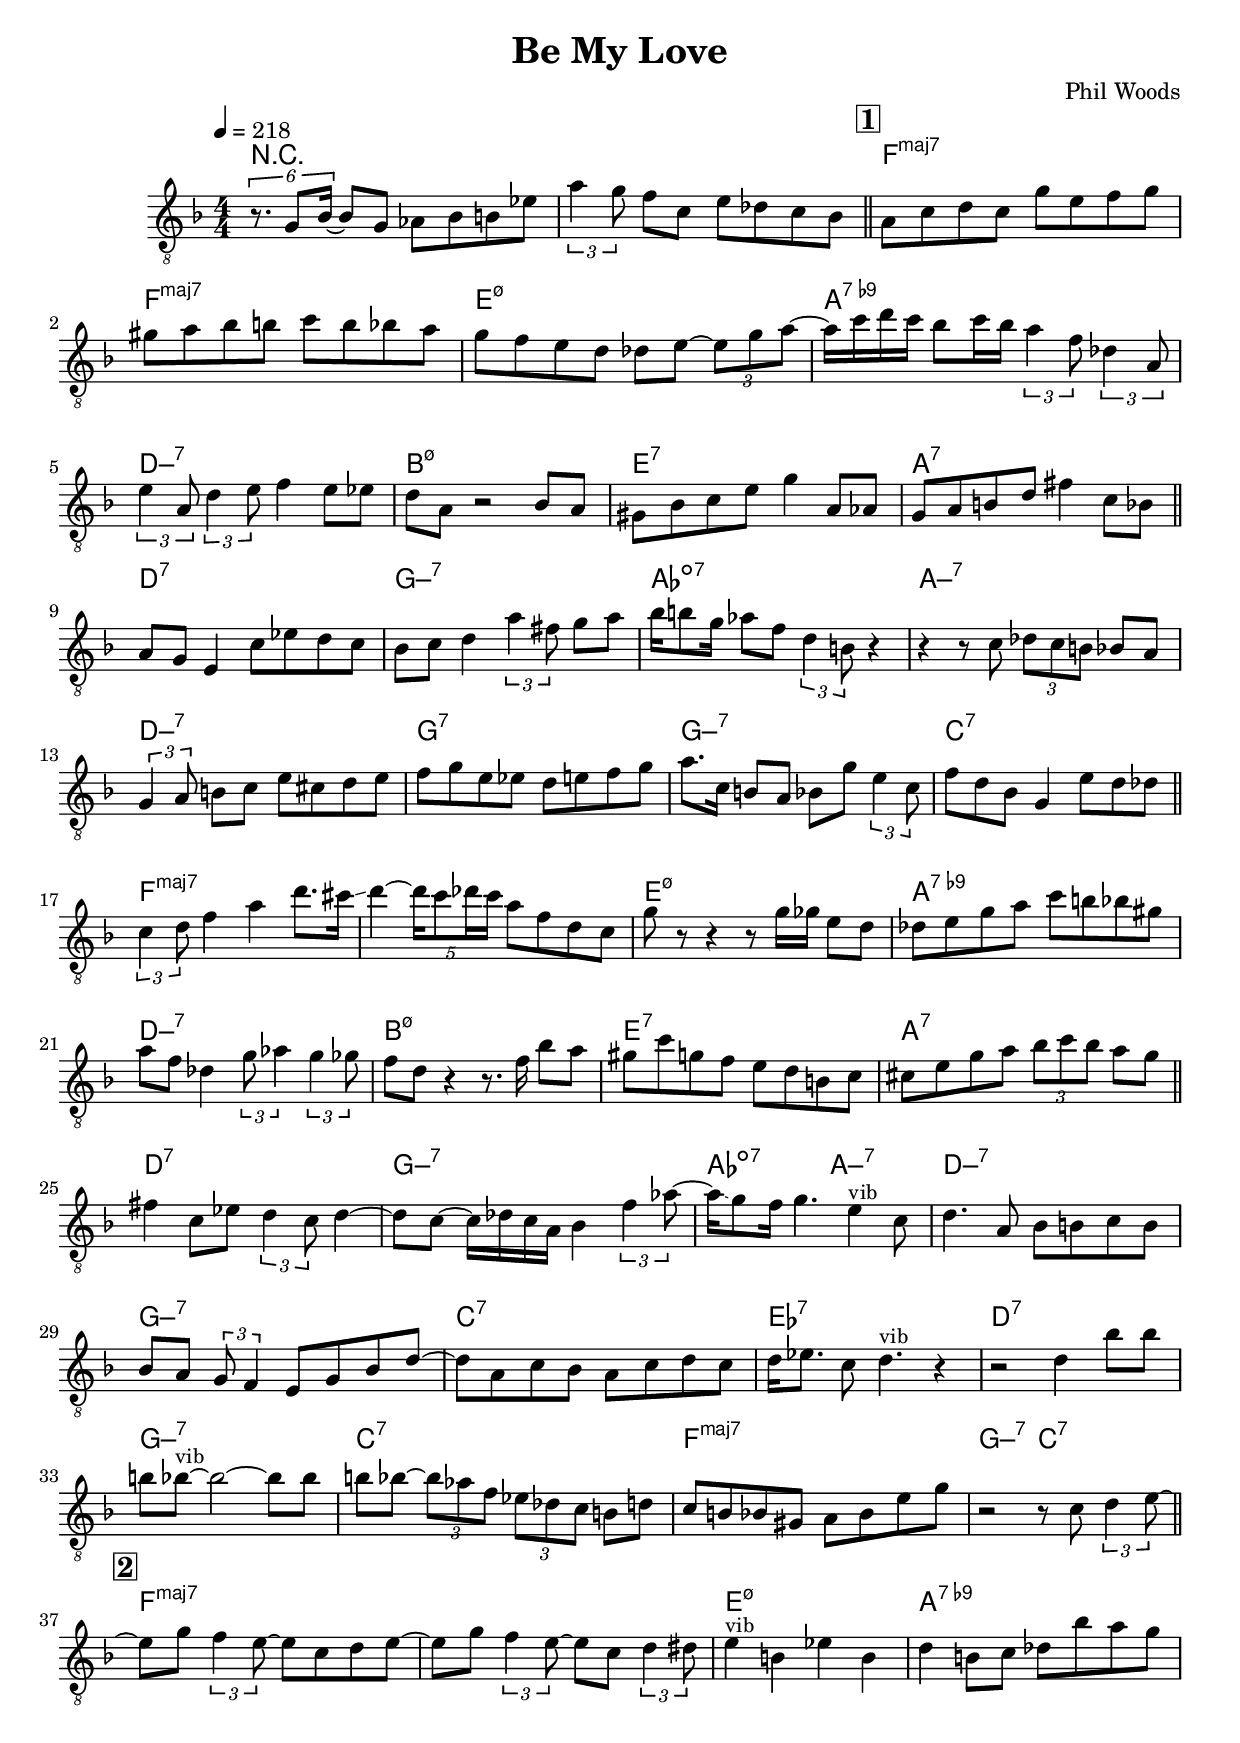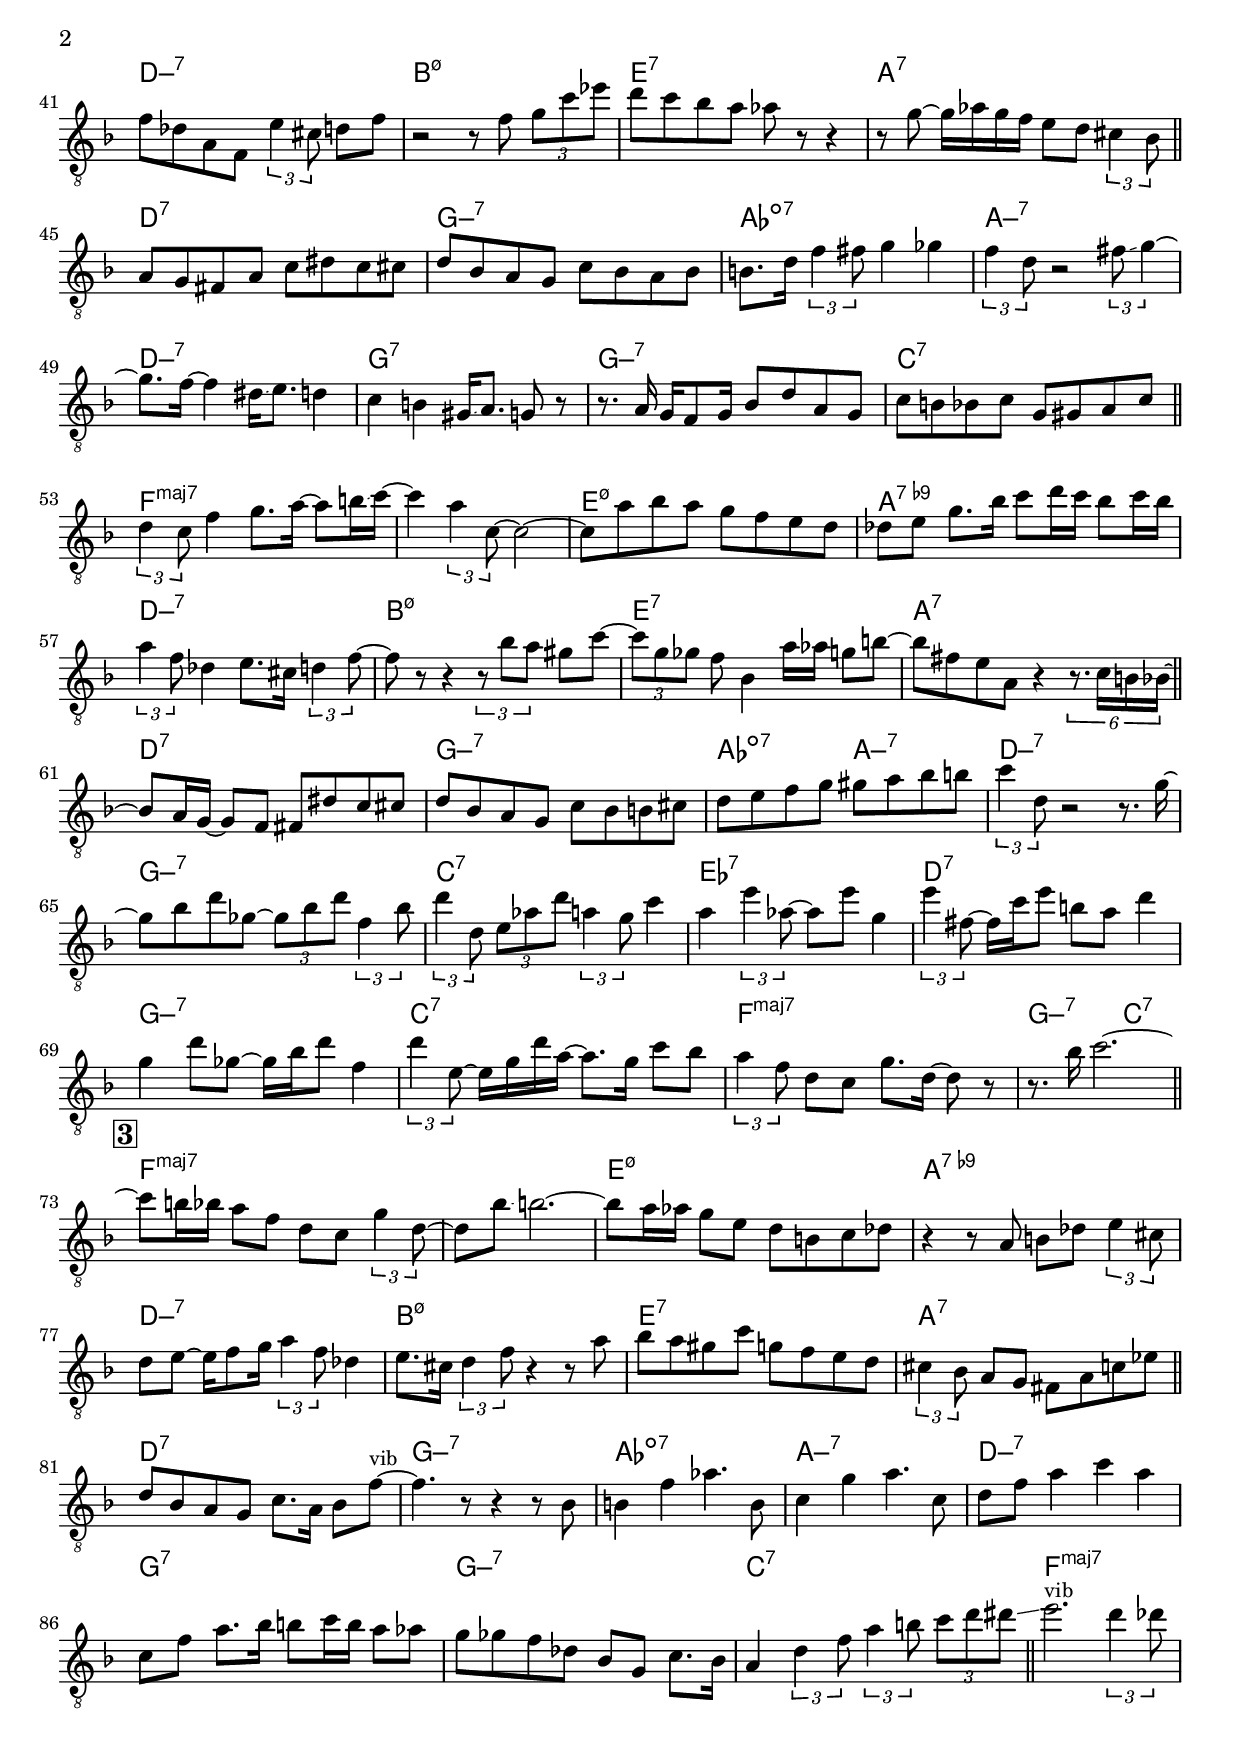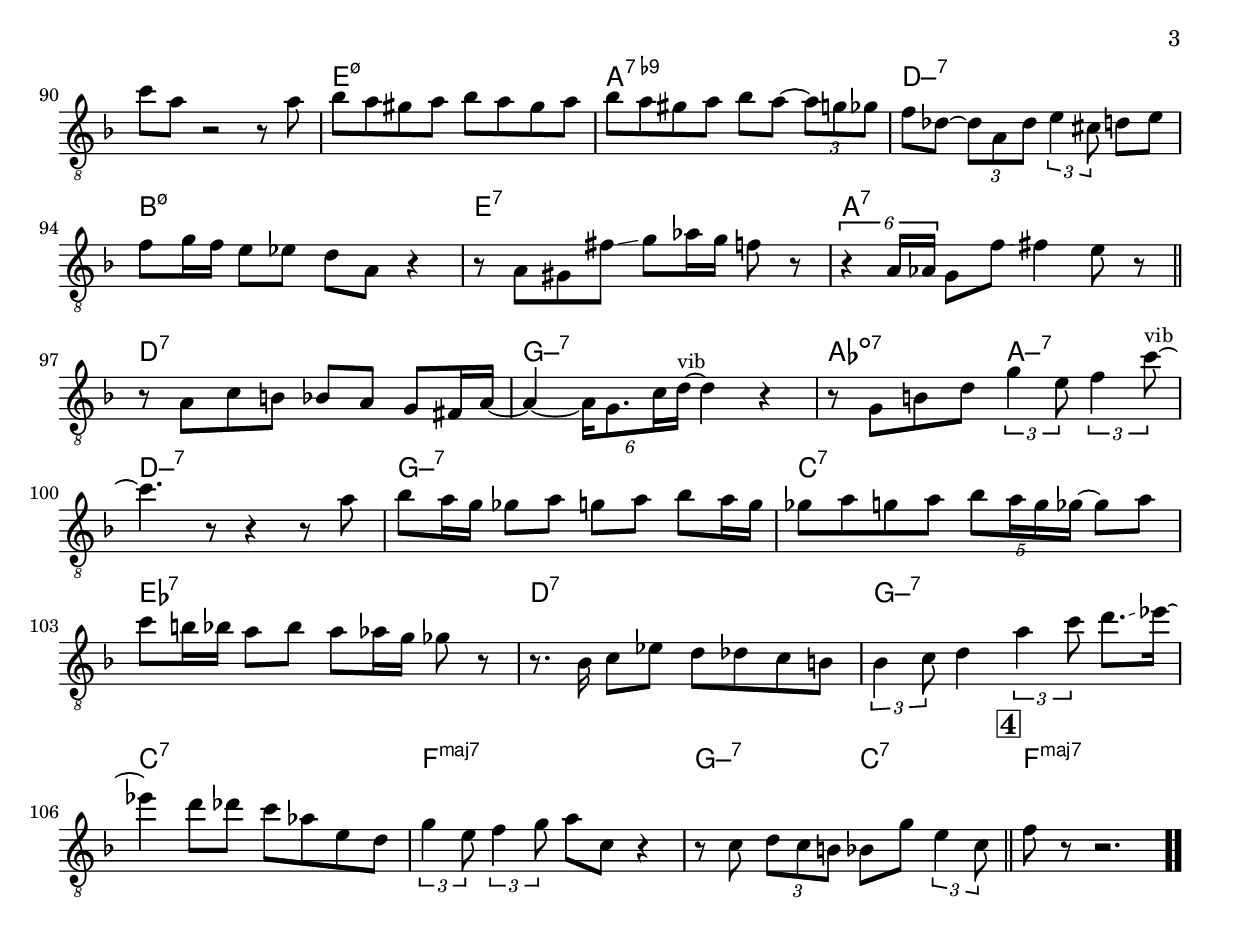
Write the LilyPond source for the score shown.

\version "2.13.2"

#(ly:set-option 'point-and-click #f)

\header {
  title = "Be My Love"
  composer = "Phil Woods"
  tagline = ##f
}
global =
{
    \override Staff.TimeSignature #'style = #'()
    \time 4/4
    \clef "treble_8"
    \key f \major
    \override Rest #'direction = #'0
    \override MultiMeasureRest #'staff-position = #0
}
\score
{
<<
    \transpose c' c'

    \new ChordNames { \chords {
      \set majorSevenSymbol = \markup { "maj7" }
      \set minorChordModifier = \markup { \char ##x2013 }
      | r1 | s1 
      | f1:maj | f1:maj | e1:min5-7 | a1:9- | d1:min7 | b1:min5-7 | e1:7 | a1:7 
      | d1:7 | g1:min7 | aes1:dim7 | a1:min7 | d1:min7 | g1:7 | g1:min7 | c1:7 
      | f1:maj | s1 | e1:min5-7 | a1:9- | d1:min7 | b1:min5-7 | e1:7 | a1:7 
      | d1:7 | g1:min7 | aes2:dim7 a2:min7 | d1:min7 | g1:min7 | c1:7 | es1:7 | d1:7 
      | g1:min7 | c1:7 | f1:maj | g2:min7 c2:7 | f1:maj | s1 | e1:min5-7 | a1:9- 
      | d1:min7 | b1:min5-7 | e1:7 | a1:7 | d1:7 | g1:min7 | aes1:dim7 | a1:min7 
      | d1:min7 | g1:7 | g1:min7 | c1:7 | f1:maj | s1 | e1:min5-7 | a1:9- 
      | d1:min7 | b1:min5-7 | e1:7 | a1:7 | d1:7 | g1:min7 | aes2:dim7 a2:min7 | d1:min7 
      | g1:min7 | c1:7 | es1:7 | d1:7 | g1:min7 | c1:7 | f1:maj | g2:min7 c2:7 
      | f1:maj | s1 | e1:min5-7 | a1:9- | d1:min7 | b1:min5-7 | e1:7 | a1:7 
      | d1:7 | g1:min7 | aes1:dim7 | a1:min7 | d1:min7 | g1:7 | g1:min7 | c1:7 
      | f1:maj | s1 | e1:min5-7 | a1:9- | d1:min7 | b1:min5-7 | e1:7 | a1:7 
      | d1:7 | g1:min7 | aes2:dim7 a2:min7 | d1:min7 | g1:min7 | c1:7 | es1:7 | d1:7 
      | g1:min7 | c1:7 | f1:maj | g2:min7 c2:7 | f1:maj|
      }
      }

    \new Staff
    <<
    \transpose c' c'

    {
      \global
  		%\override Score.MetronomeMark #'transparent = ##t
  		%\override Score.MetronomeMark #'stencil = ##f
  		
  		\override HorizontalBracket #'direction = #UP
  		\override HorizontalBracket #'bracket-flare = #'(0 . 0)
  		
  		\override TextSpanner #'dash-fraction = #1.0
  		\override TextSpanner #'bound-details #'left #'text = \markup{ \concat{\draw-line #'(0 . -1.0) \draw-line #'(1.0 . 0) }}
  		\override TextSpanner #'bound-details #'right #'text = \markup{ \concat{ \draw-line #'(1.0 . 0) \draw-line #'(0 . -1.0) }}
          \set Score.markFormatter = #format-mark-box-numbers


      \tempo 4 = 218
      \set Score.currentBarNumber = #-1
     
      | \tuplet 6/4 {r8. g8 bes16~} bes8 g8 aes8 bes8 b8 es'8 
      | \tuplet 3/2 {a'4 g'8} f'8 c'8 e'8 des'8 c'8 bes8 
      \bar "||" \mark \default a8 c'8 d'8 c'8 g'8 e'8 f'8 g'8 
      | gis'8 a'8 bes'8 b'8 c''8 b'8 bes'8 a'8 
      | g'8 f'8 e'8 d'8 des'8 e'8~ \tuplet 3/2 {e'8 g'8 a'8~} 
      | a'16 c''16 d''16 c''16 bes'8 c''16 bes'16 \tuplet 3/2 {a'4 f'8} \tuplet 3/2 {des'4 a8} 
      | \tuplet 3/2 {e'4 a8} \tuplet 3/2 {d'4 e'8} f'4 e'8 es'8 
      | d'8 a8 r2 bes8 a8 
      | gis8 bes8 c'8 e'8 g'4 a8 aes8 
      | g8 a8 b8 d'8 fis'4 c'8 bes8 
      \bar "||" a8 g8 e4 c'8 es'8 d'8 c'8 
      | bes8 c'8 d'4 \tuplet 3/2 {a'4 fis'8} g'8 a'8 
      | bes'16\glissando  b'8 g'16 aes'8 f'8 \tuplet 3/2 {d'4 b8} r4 
      | r4 r8 c'8 \tuplet 3/2 {des'8 c'8 b8} bes8 a8 
      | \tuplet 3/2 {g4 a8} b8 c'8 e'8 cis'8 d'8 e'8 
      | f'8 g'8 e'8 es'8 d'8 e'8 f'8 g'8 
      | a'8. c'16 b8 a8 bes8 g'8 \tuplet 3/2 {e'4 c'8} 
      | f'8 d'8 bes8 g4 e'8 d'8 des'8 
      \bar "||" \tuplet 3/2 {c'4 d'8} f'4 a'4 d''8. cis''16\glissando  
      | d''4~ \tuplet 5/4 {d''16 c''8 des''16 c''16} a'8 f'8 d'8 c'8 
      | g'8 r8 r4 r8 g'16 ges'16 e'8 d'8 
      | des'8 e'8 g'8 a'8 c''8 b'8 bes'8 gis'8 
      | a'8 f'8 des'4 \tuplet 3/2 {g'8\glissando  aes'4} \tuplet 3/2 {g'4 ges'8} 
      | f'8 d'8 r4 r8. f'16 bes'8 a'8 
      | gis'8 c''8 g'8 f'8 e'8 d'8 b8 c'8 
      | cis'8 e'8 g'8 a'8 \tuplet 3/2 {bes'8 c''8 bes'8} a'8 g'8 
      \bar "||" fis'4 c'8 es'8 \tuplet 3/2 {d'4 c'8} d'4~ 
      | d'8 c'8~ c'16 des'16 c'16 a16 bes4 \tuplet 3/2 {f'4 aes'8~} 
      | aes'16\glissando  g'8 f'16 g'4. e'4^\markup{\left-align \small vib} c'8 
      | d'4. a8 bes8 b8 c'8 b8 
      | bes8 a8 \tuplet 3/2 {g8 f4} e8 g8 bes8 d'8~ 
      | d'8 a8 c'8 bes8 a8 c'8 d'8 c'8 
      | d'16\glissando  es'8. c'8 d'4.^\markup{\left-align \small vib} r4 
      | r2 d'4 bes'8 bes'8 
      | b'8 bes'8~^\markup{\left-align \small vib} bes'2~ bes'8 bes'8 
      | b'8 bes'8~ \tuplet 3/2 {bes'8 aes'8 f'8} \tuplet 3/2 {es'8 des'8 c'8} b8 d'8 
      | c'8 b8 bes8 gis8 a8 bes8 e'8 g'8 
      | r2 r8 c'8 \tuplet 3/2 {d'4 e'8~} 
      \bar "||" \mark \default e'8 g'8 \tuplet 3/2 {f'4 e'8~} e'8 c'8 d'8 e'8~ 
      | e'8 g'8 \tuplet 3/2 {f'4 e'8~} e'8 c'8 \tuplet 3/2 {d'4 dis'8} 
      | e'4^\markup{\left-align \small vib} b4 es'4 b4 
      | d'4 b8 c'8 des'8 bes'8 a'8 g'8 
      | f'8 des'8 a8 f8 \tuplet 3/2 {e'4 cis'8} d'8 f'8 
      | r2 r8 f'8 \tuplet 3/2 {g'8 c''8 es''8} 
      | d''8 c''8 bes'8 a'8 aes'8 r8 r4 
      | r8 g'8~ g'16 aes'16 g'16 f'16 e'8 d'8 \tuplet 3/2 {cis'4 bes8} 
      \bar "||" a8 g8 fis8 a8 c'8 dis'8 c'8 cis'8 
      | d'8 bes8 a8 g8 c'8 bes8 a8 bes8 
      | b8. d'16 \tuplet 3/2 {f'4\glissando  fis'8} g'4 ges'4 
      | \tuplet 3/2 {f'4 d'8} r2 \tuplet 3/2 {fis'8\glissando  g'4~} 
      | g'8. f'16~ f'4 dis'16\glissando  e'8. d'4 
      | c'4 b4 gis16\glissando  a8. g8 r8 
      | r8. a16 g16 f8 g16 bes8 d'8 a8 g8 
      | c'8 b8 bes8 c'8 g8 gis8 a8 c'8 
      \bar "||" \tuplet 3/2 {d'4 c'8} f'4 g'8. a'16~ a'8 b'16\glissando  c''16~ 
      | c''4 \tuplet 3/2 {a'4 c'8~} c'2~ 
      | c'8 a'8 bes'8 a'8 g'8 f'8 e'8 d'8 
      | des'8 e'8 g'8. bes'16 c''8 d''16 c''16 bes'8 c''16 bes'16 
      | \tuplet 3/2 {a'4 f'8} des'4 e'8. cis'16 \tuplet 3/2 {d'4 f'8~} 
      | f'8 r8 r4 \tuplet 3/2 {r8 bes'8 a'8} gis'8 c''8~ 
      | \tuplet 3/2 {c''8 g'8 ges'8} f'8 bes4 a'16 aes'16 g'8 b'8~ 
      | b'8 fis'8 e'8 a8 r4 \tuplet 6/4 {r8. c'16 b16 bes16~} 
      \bar "||" bes8 a16 g16~ g8 f8 fis8 dis'8 c'8 cis'8 
      | d'8 bes8 a8 g8 c'8 bes8 b8 cis'8 
      | d'8 e'8 f'8 g'8 gis'8 a'8 bes'8 b'8 
      | \tuplet 3/2 {c''4 d'8} r2 r8. g'16~ 
      | g'8 bes'8 d''8 ges'8~ \tuplet 3/2 {ges'8 bes'8 d''8} \tuplet 3/2 {f'4 bes'8} 
      | \tuplet 3/2 {d''4 d'8} \tuplet 3/2 {e'8 aes'8 d''8} \tuplet 3/2 {a'4 g'8} c''4 
      | a'4 \tuplet 3/2 {e''4 aes'8~} aes'8 e''8 g'4 
      | \tuplet 3/2 {e''4 fis'8~} fis'16 c''16 e''8 b'8 a'8 d''4 
      | g'4 d''8 ges'8~ ges'16 bes'16 d''8 f'4 
      | \tuplet 3/2 {d''4 e'8~} e'16 g'16 d''16 a'16~ a'8. g'16 c''8 bes'8 
      | \tuplet 3/2 {a'4 f'8} d'8 c'8 g'8. d'16~ d'8 r8 
      | r8. bes'16 c''2.~ 
      \bar "||" \mark \default c''8 b'16 bes'16 a'8 f'8 d'8 c'8 \tuplet 3/2 {g'4 d'8~} 
      | d'8 bes'8\glissando  b'2.~ 
      | b'8 a'16 aes'16 g'8 e'8 d'8 b8 c'8 des'8 
      | r4 r8 a8 b8 des'8 \tuplet 3/2 {e'4 cis'8} 
      | d'8 e'8~ e'16 f'8 g'16 \tuplet 3/2 {a'4 f'8} des'4 
      | e'8. cis'16 \tuplet 3/2 {d'4 f'8} r4 r8 a'8 
      | bes'8 a'8 gis'8 c''8 g'8 f'8 e'8 d'8 
      | \tuplet 3/2 {cis'4 bes8} a8 g8 fis8 a8 c'8 es'8 
      \bar "||" d'8 bes8 a8 g8 c'8. a16 bes8 f'8~^\markup{\left-align \small vib} 
      | f'4. r8 r4 r8 bes8 
      | b4 f'4 aes'4. b8 
      | c'4 g'4 a'4. c'8 
      | d'8 f'8 a'4 c''4 a'4 
      | c'8 f'8 a'8. bes'16 b'8 c''16 b'16 a'8 aes'8 
      | g'8 ges'8 f'8 des'8 bes8 g8 c'8. bes16 
      | a4 \tuplet 3/2 {d'4 f'8} \tuplet 3/2 {a'4 b'8} \tuplet 3/2 {c''8 d''8 dis''8\glissando } 
      \bar "||" e''2.^\markup{\left-align \small vib} \tuplet 3/2 {d''4 des''8} 
      | c''8 a'8 r2 r8 a'8 
      | bes'8 a'8 gis'8 a'8 bes'8 a'8 gis'8 a'8 
      | bes'8 a'8 gis'8 a'8 bes'8 a'8~ \tuplet 3/2 {a'8 g'8 ges'8} 
      | f'8 des'8~ \tuplet 3/2 {des'8 a8 des'8} \tuplet 3/2 {e'4 cis'8} d'8 e'8 
      | f'8 g'16 f'16 e'8 es'8 d'8 a8 r4 
      | r8 a8 gis8 fis'8\glissando  g'8 aes'16 g'16 f'8 r8 
      | \tuplet 6/4 {r4 a16 aes16} g8 f'8\glissando  fis'4 e'8 r8 
      \bar "||" r8 a8 c'8 b8 bes8 a8 g8 fis16 a16~ 
      | a4~ \tuplet 6/4 {a16 g8. c'16 d'16~^\markup{\left-align \small vib}} d'4 r4 
      | r8 g8 b8 d'8 \tuplet 3/2 {g'4 e'8} \tuplet 3/2 {f'4 c''8~^\markup{\left-align \small vib}} 
      | c''4. r8 r4 r8 a'8 
      | bes'8 a'16 g'16 ges'8 a'8 g'8 a'8 bes'8 a'16 g'16 
      | ges'8 a'8 g'8 a'8 \tuplet 5/4 {bes'8 a'16 g'16 ges'16~} ges'8 a'8 
      | c''8 b'16 bes'16 a'8 bes'8 a'8 aes'16 g'16 ges'8 r8 
      | r8. bes16 c'8 es'8 d'8 des'8 c'8 b8 
      | \tuplet 3/2 {bes4 c'8} d'4 \tuplet 3/2 {a'4 c''8} d''8.\glissando  es''16~ 
      | es''4 d''8 des''8 c''8 aes'8 e'8 d'8 
      | \tuplet 3/2 {g'4 e'8} \tuplet 3/2 {f'4 g'8} a'8 c'8 r4 
      | r8 c'8 \tuplet 3/2 {d'8 c'8 b8} bes8 g'8 \tuplet 3/2 {e'4 c'8} 
      \bar "||" \mark \default f'8 r8 r2.\bar  ".."
    }
    >>
>>    
}
